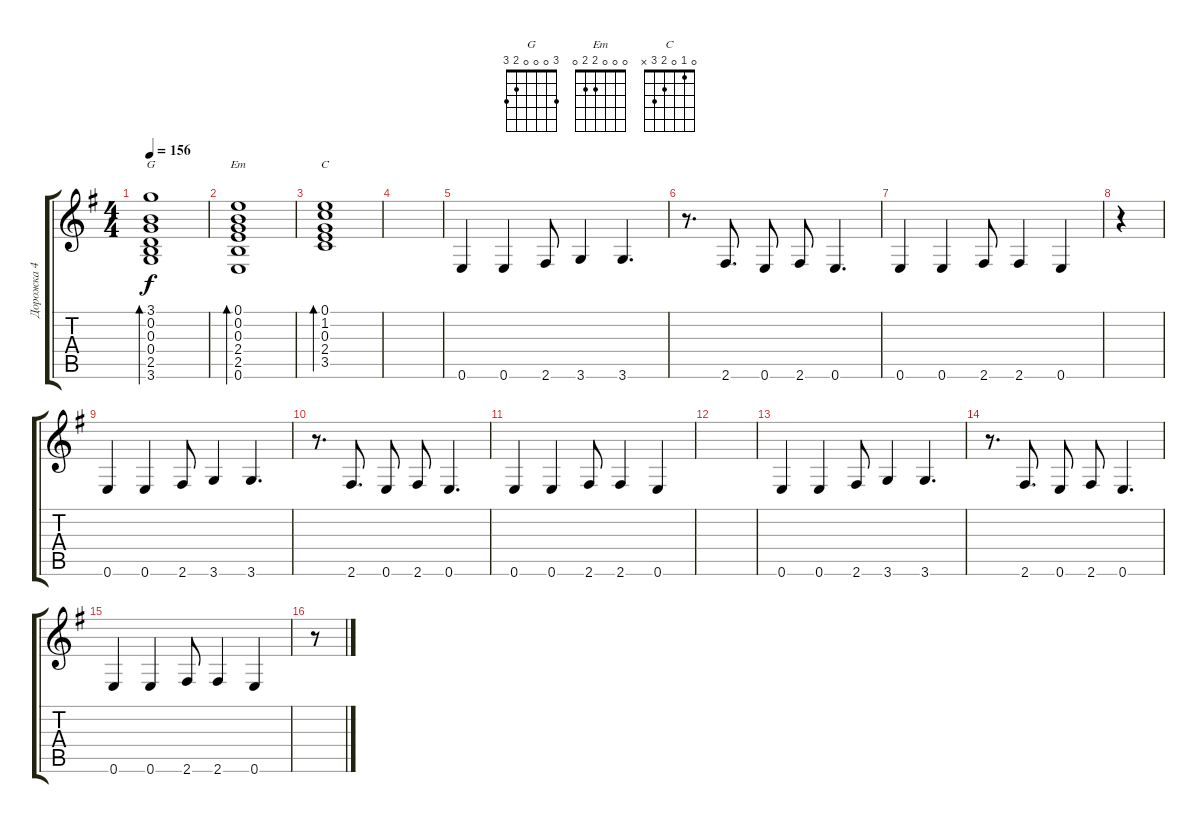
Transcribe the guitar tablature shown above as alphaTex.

\track ("Дорожка 4" "Дорожка 4") {instrument electricguitarclean}
\staff {score tabs}
\tuning (E4 B3 G3 D3 A2 E2) {hide}
\chord ("G" 3 0 0 0 2 3)
\chord ("Em" 0 0 0 2 2 0)
\chord ("C" 0 1 0 2 3 x)
\ts (4 4)
\tempo 156
\clef g2
\ks g
(3.1 0.2 0.3 0.4 2.5 3.6).1{bd 60 ch "G" dy f} |
(0.1 0.2 0.3 2.4 2.5 0.6).1{bd 60 ch "Em"} |
(0.1 1.2 0.3 2.4 3.5).1{bd 60 ch "C"} |
|
0.6.4{volume 16 instrument overdrivenguitar} 0.6.4 2.6.8 3.6.4 3.6.4{d} |
r.8{d} 2.6.8{d} 0.6.8 2.6.8 0.6.4{d} |
0.6.4 0.6.4 2.6.8 2.6.4 0.6.4 |
r.4 |
0.6.4 0.6.4 2.6.8 3.6.4 3.6.4{d} |
r.8{d} 2.6.8{d} 0.6.8 2.6.8 0.6.4{d} |
0.6.4 0.6.4 2.6.8 2.6.4 0.6.4 |
|
0.6.4 0.6.4 2.6.8 3.6.4 3.6.4{d} |
r.8{d} 2.6.8{d} 0.6.8 2.6.8 0.6.4{d} |
0.6.4 0.6.4 2.6.8 2.6.4 0.6.4 |
r.8
